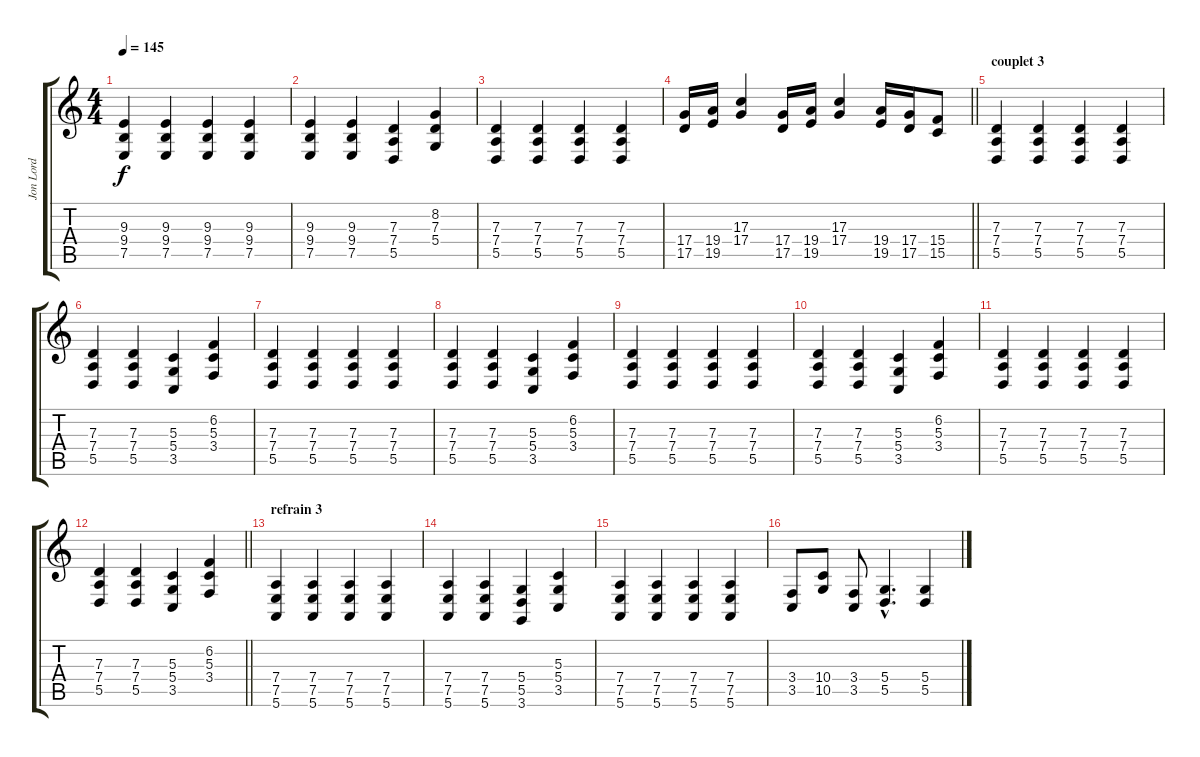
\track ("Jon Lord" "Jon Lord") {instrument drawbarorgan}
\staff {score tabs}
\tuning (E4 B3 G3 D3 A2 E2) {hide}
\ts (4 4)
\tempo 145
\clef g2
\ks c
(9.3 9.4 7.5).4{dy f} (9.3 9.4 7.5).4 (9.3 9.4 7.5).4 (9.3 9.4 7.5).4 |
(9.3 9.4 7.5).4 (9.3 9.4 7.5).4 (7.3 7.4 5.5).4 (8.2 7.3 5.4).4 |
(7.3 7.4 5.5).4 (7.3 7.4 5.5).4 (7.3 7.4 5.5).4 (7.3 7.4 5.5).4 |
\barLineRight lightlight
(17.4 17.5).16 (19.4 19.5).16 (17.3 17.4).4 (17.4 17.5).16 (19.4 19.5).16 (17.3 17.4).4 (19.4 19.5).16 (17.4 17.5).16 (15.4 15.5).8 |
\section ("" "couplet 3")
(7.3 7.4 5.5).4 (7.3 7.4 5.5).4 (7.3 7.4 5.5).4 (7.3 7.4 5.5).4 |
(7.3 7.4 5.5).4 (7.3 7.4 5.5).4 (5.3 5.4 3.5).4 (6.2 5.3 3.4).4 |
(7.3 7.4 5.5).4 (7.3 7.4 5.5).4 (7.3 7.4 5.5).4 (7.3 7.4 5.5).4 |
(7.3 7.4 5.5).4 (7.3 7.4 5.5).4 (5.3 5.4 3.5).4 (6.2 5.3 3.4).4 |
(7.3 7.4 5.5).4 (7.3 7.4 5.5).4 (7.3 7.4 5.5).4 (7.3 7.4 5.5).4 |
(7.3 7.4 5.5).4 (7.3 7.4 5.5).4 (5.3 5.4 3.5).4 (6.2 5.3 3.4).4 |
(7.3 7.4 5.5).4 (7.3 7.4 5.5).4 (7.3 7.4 5.5).4 (7.3 7.4 5.5).4 |
\barLineRight lightlight
(7.3 7.4 5.5).4 (7.3 7.4 5.5).4 (5.3 5.4 3.5).4 (6.2 5.3 3.4).4 |
\section ("" "refrain 3")
(7.4 7.5 5.6).4 (7.4 7.5 5.6).4 (7.4 7.5 5.6).4 (7.4 7.5 5.6).4 |
(7.4 7.5 5.6).4 (7.4 7.5 5.6).4 (5.4 5.5 3.6).4 (5.3 5.4 3.5).4 |
(7.4 7.5 5.6).4 (7.4 7.5 5.6).4 (7.4 7.5 5.6).4 (7.4 7.5 5.6).4 |
(3.4 3.5).8 (10.4 10.5).8 (3.4 3.5).8 (5.4{hac} 5.5{hac}).4{d} (5.4 5.5).4
